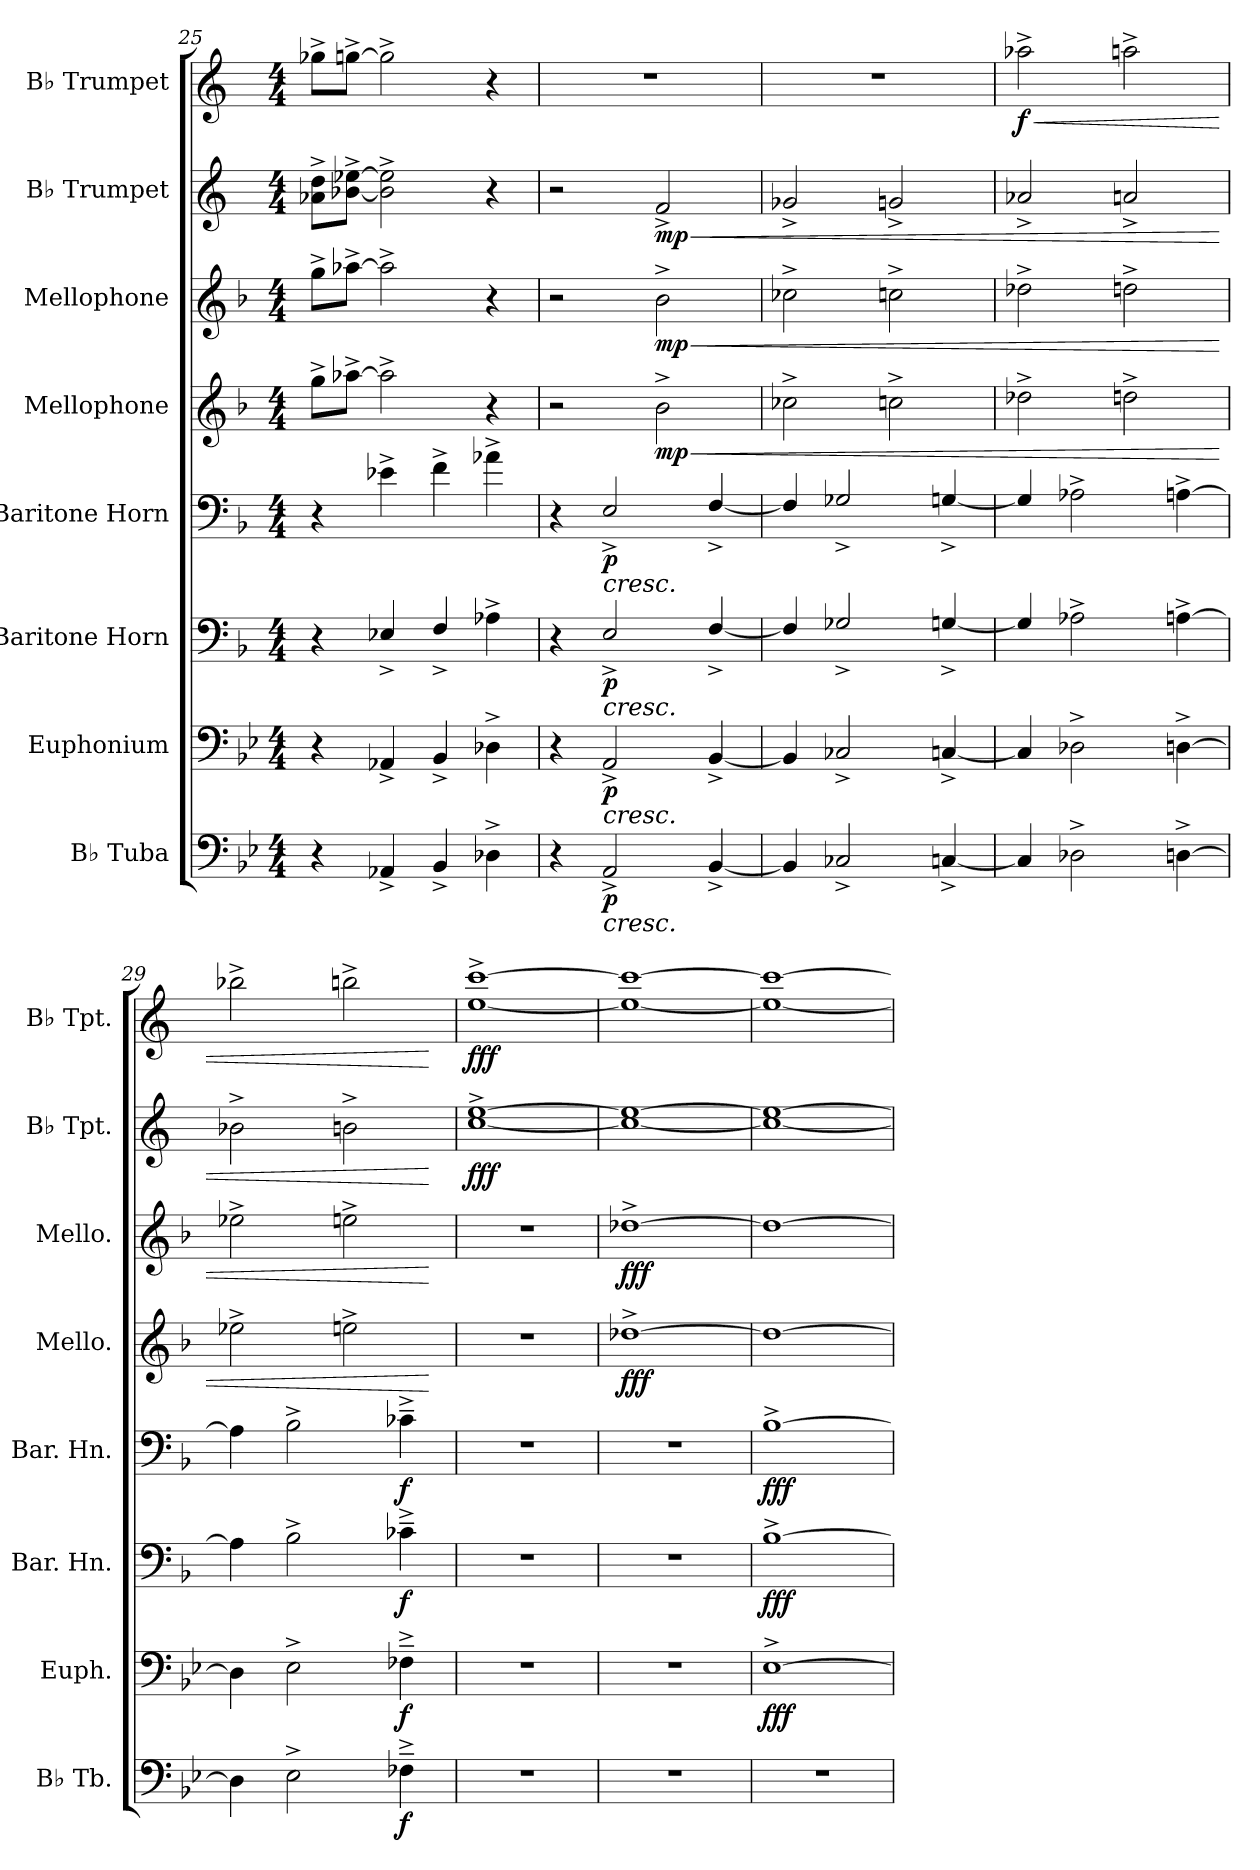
**kern	**dynam	**kern	**dynam	**kern	**dynam	**kern	**dynam	**kern	**dynam	**kern	**dynam	**kern	**dynam	**kern	**dynam
*part8	*part8	*part7	*part7	*part6	*part6	*part5	*part5	*part4	*part4	*part3	*part3	*part2	*part2	*part1	*part1
*staff8	*staff8	*staff7	*staff7	*staff6	*staff6	*staff5	*staff5	*staff4	*staff4	*staff3	*staff3	*staff2	*staff2	*staff1	*staff1
*I"B♭ Tuba	*	*I"Euphonium	*	*I"Baritone Horn	*	*I"Baritone Horn	*	*I"Mellophone	*	*I"Mellophone	*	*I"B♭ Trumpet	*	*I"B♭ Trumpet	*
*I'B♭ Tb.	*	*I'Euph.	*	*I'Bar. Hn.	*	*I'Bar. Hn.	*	*I'Mello.	*	*I'Mello.	*	*I'B♭ Tpt.	*	*I'B♭ Tpt.	*
!!LO:PB:g=z
*clefF4	*	*clefF4	*	*clefF4	*	*clefF4	*	*clefG2	*	*clefG2	*	*clefG2	*	*clefG2	*
*	*	*	*	*ITrd4c7	*	*ITrd4c7	*	*ITrd4c7	*	*ITrd4c7	*	*ITrd1c2	*	*ITrd1c2	*
*k[b-e-]	*	*k[b-e-]	*	*k[b-e-]	*	*k[b-e-]	*	*k[b-e-]	*	*k[b-e-]	*	*k[b-e-]	*	*k[b-e-]	*
*M4/4	*	*M4/4	*	*M4/4	*	*M4/4	*	*M4/4	*	*M4/4	*	*M4/4	*	*M4/4	*
=25	=25	=25	=25	=25	=25	=25	=25	=25	=25	=25	=25	=25	=25	=25	=25
4r	.	4r	.	4r	.	4r	.	8cc^\L	.	8cc^\L	.	8g-X\^ 8cc\^L	.	8ff-X^\L	.
.	.	.	.	.	.	.	.	[8dd-X^\J	.	[8dd-X^\J	.	[8a-X\^ [8dd-X\^J	.	[8ffn^\J	.
4AA-X^/	.	4AA-X^/	.	4AA-X^/	.	4A-X^\	.	2dd-^\]	.	2dd-^\]	.	2a-\]^ 2dd-\]^	.	2ff^\]	.
4BB-^/	.	4BB-^/	.	4BB-^/	.	4B-^\	.	.	.	.	.	.	.	.	.
4D-X^\	.	4D-X^\	.	4D-X^\	.	4d-X^\	.	4r	.	4r	.	4r	.	4r	.
=26	=26	=26	=26	=26	=26	=26	=26	=26	=26	=26	=26	=26	=26	=26	=26
4r	.	4r	.	4r	.	4r	.	2r	.	2r	.	2r	.	1r	.
!	!LO:HP:b	!	!LO:HP:b	!	!LO:HP:b	!	!LO:HP:b	!	!	!	!	!	!	!	!
!	!LO:DY:n=1:b	!	!LO:DY:n=1:b	!	!LO:DY:n=1:b	!	!LO:DY:n=1:b	!	!	!	!	!	!	!	!
2AA^/	< p	2AA^/	< p	2AA^/	< p	2AA^/	< p	.	.	.	.	.	.	.	.
!	!	!	!	!	!	!	!	!	!LO:HP:b	!	!LO:HP:b	!	!LO:HP:b	!	!
!	!	!	!	!	!	!	!	!	!LO:DY:n=1:b	!	!LO:DY:n=1:b	!	!LO:DY:n=1:b	!	!
.	.	.	.	.	.	.	.	2e-^\	< mp	2e-^\	< mp	2e-^/	< mp	.	.
[4BB-^/	.	[4BB-^/	.	[4BB-^/	.	[4BB-^/	.	.	.	.	.	.	.	.	.
=27	=27	=27	=27	=27	=27	=27	=27	=27	=27	=27	=27	=27	=27	=27	=27
4BB-/]	.	4BB-/]	.	4BB-/]	.	4BB-/]	.	2f-X^\	.	2f-X^\	.	2f-X^/	.	1r	.
2C-X^/	.	2C-X^/	.	2C-X^/	.	2C-X^/	.	.	.	.	.	.	.	.	.
.	.	.	.	.	.	.	.	2fn^\	.	2fn^\	.	2fn^/	.	.	.
[4Cn^/	.	[4Cn^/	.	[4Cn^/	.	[4Cn^/	.	.	.	.	.	.	.	.	.
=28	=28	=28	=28	=28	=28	=28	=28	=28	=28	=28	=28	=28	=28	=28	=28
!	!	!	!	!	!	!	!	!	!	!	!	!	!	!	!LO:HP:b
!	!	!	!	!	!	!	!	!	!	!	!	!	!	!	!LO:DY:n=1:b
4C/]	.	4C/]	.	4C/]	.	4C/]	.	2g-X^\	.	2g-X^\	.	2g-X^/	.	2gg-X^\	< f
2D-X^\	.	2D-X^\	.	2D-X^\	.	2D-X^\	.	.	.	.	.	.	.	.	.
.	.	.	.	.	.	.	.	2gn^\	.	2gn^\	.	2gn^/	.	2ggn^\	.
[4Dn^\	.	[4Dn^\	.	[4Dn^\	.	[4Dn^\	.	.	.	.	.	.	.	.	.
=29	=29	=29	=29	=29	=29	=29	=29	=29	=29	=29	=29	=29	=29	=29	=29
4D\]	.	4D\]	.	4D\]	.	4D\]	.	2a-X^\	.	2a-X^\	.	2a-X^\	.	2aa-X^\	.
2E-^\	.	2E-^\	.	2E-^\	.	2E-^\	.	.	.	.	.	.	.	.	.
.	.	.	.	.	.	.	.	2an^\	.	2an^\	.	2an^\	.	2aan^\	.
!	!LO:DY:b	!	!LO:DY:b	!	!LO:DY:b	!	!LO:DY:b	!	!	!	!	!	!	!	!
4F-X~^\	f	4F-X~^\	f	4F-X~^\	f	4F-X~^\	f	.	.	.	.	.	.	.	.
.	[	.	[	.	[	.	[	.	[	.	[	.	[	.	[
=30	=30	=30	=30	=30	=30	=30	=30	=30	=30	=30	=30	=30	=30	=30	=30
!	!	!	!	!	!	!	!	!	!	!	!	!	!LO:DY:b	!	!LO:DY:b
1r	.	1r	.	1r	.	1r	.	1r	.	1r	.	[1b-^ [1dd^	fff	[1dd^ [1bb-^	fff
=31	=31	=31	=31	=31	=31	=31	=31	=31	=31	=31	=31	=31	=31	=31	=31
!	!	!	!	!	!	!	!	!	!LO:DY:b	!	!LO:DY:b	!	!	!	!
1r	.	1r	.	1r	.	1r	.	[1g-X^	fff	[1g-X^	fff	1b-_ 1dd_	.	1dd_ 1bb-_	.
=32	=32	=32	=32	=32	=32	=32	=32	=32	=32	=32	=32	=32	=32	=32	=32
!	!	!	!LO:DY:b	!	!LO:DY:b	!	!LO:DY:b	!	!	!	!	!	!	!	!
1r	.	[1E-^	fff	[1E-^	fff	[1E-^	fff	1g-_	.	1g-_	.	1b-_ 1dd_	.	1dd_ 1bb-_	.
=	=	=	=	=	=	=	=	=	=	=	=	=	=	=	=
*-	*-	*-	*-	*-	*-	*-	*-	*-	*-	*-	*-	*-	*-	*-	*-
